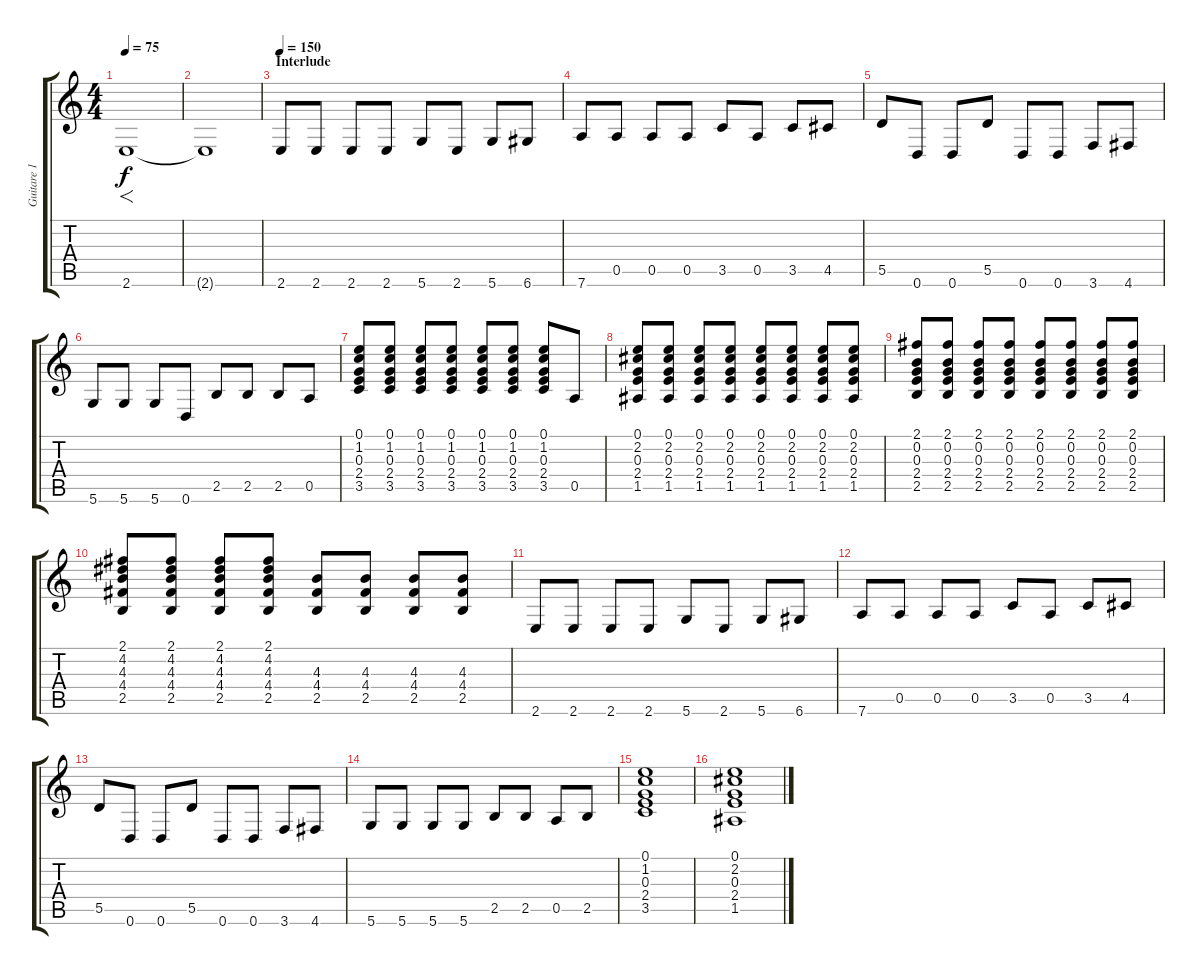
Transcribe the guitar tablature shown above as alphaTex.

\track ("Guitare 1" "Guitare 1") {instrument overdrivenguitar}
\staff {score tabs}
\tuning (E4 B3 G3 D3 A2 D2) {hide}
\ts (4 4)
\tempo 75
\clef g2
\ks c
2.6.1{f dy f} |
2.6{t}.1 |
\section ("" "Interlude")
\tempo 150
2.6.8 2.6.8 2.6.8 2.6.8 5.6.8 2.6.8 5.6.8 6.6.8 |
7.6.8 0.5.8 0.5.8 0.5.8 3.5.8 0.5.8 3.5.8 4.5.8 |
5.5.8 0.6.8 0.6.8 5.5.8 0.6.8 0.6.8 3.6.8 4.6.8 |
5.6.8 5.6.8 5.6.8 0.6.8 2.5.8 2.5.8 2.5.8 0.5.8 |
(0.1 1.2 0.3 2.4 3.5).8 (0.1 1.2 0.3 2.4 3.5).8 (0.1 1.2 0.3 2.4 3.5).8 (0.1 1.2 0.3 2.4 3.5).8 (0.1 1.2 0.3 2.4 3.5).8 (0.1 1.2 0.3 2.4 3.5).8 (0.1 1.2 0.3 2.4 3.5).8 0.5.8 |
(0.1 2.2 0.3 2.4 1.5).8 (0.1 2.2 0.3 2.4 1.5).8 (0.1 2.2 0.3 2.4 1.5).8 (0.1 2.2 0.3 2.4 1.5).8 (0.1 2.2 0.3 2.4 1.5).8 (0.1 2.2 0.3 2.4 1.5).8 (0.1 2.2 0.3 2.4 1.5).8 (0.1 2.2 0.3 2.4 1.5).8 |
(2.1 0.2 0.3 2.4 2.5).8 (2.1 0.2 0.3 2.4 2.5).8 (2.1 0.2 0.3 2.4 2.5).8 (2.1 0.2 0.3 2.4 2.5).8 (2.1 0.2 0.3 2.4 2.5).8 (2.1 0.2 0.3 2.4 2.5).8 (2.1 0.2 0.3 2.4 2.5).8 (2.1 0.2 0.3 2.4 2.5).8 |
(2.1 4.2 4.3 4.4 2.5).8 (2.1 4.2 4.3 4.4 2.5).8 (2.1 4.2 4.3 4.4 2.5).8 (2.1 4.2 4.3 4.4 2.5).8 (4.3 4.4 2.5).8 (4.3 4.4 2.5).8 (4.3 4.4 2.5).8 (4.3 4.4 2.5).8 |
2.6.8 2.6.8 2.6.8 2.6.8 5.6.8 2.6.8 5.6.8 6.6.8 |
7.6.8 0.5.8 0.5.8 0.5.8 3.5.8 0.5.8 3.5.8 4.5.8 |
5.5.8 0.6.8 0.6.8 5.5.8 0.6.8 0.6.8 3.6.8 4.6.8 |
5.6.8 5.6.8 5.6.8 5.6.8 2.5.8 2.5.8 0.5.8 2.5.8 |
(0.1 1.2 0.3 2.4 3.5).1 |
(0.1 2.2 0.3 2.4 1.5).1
